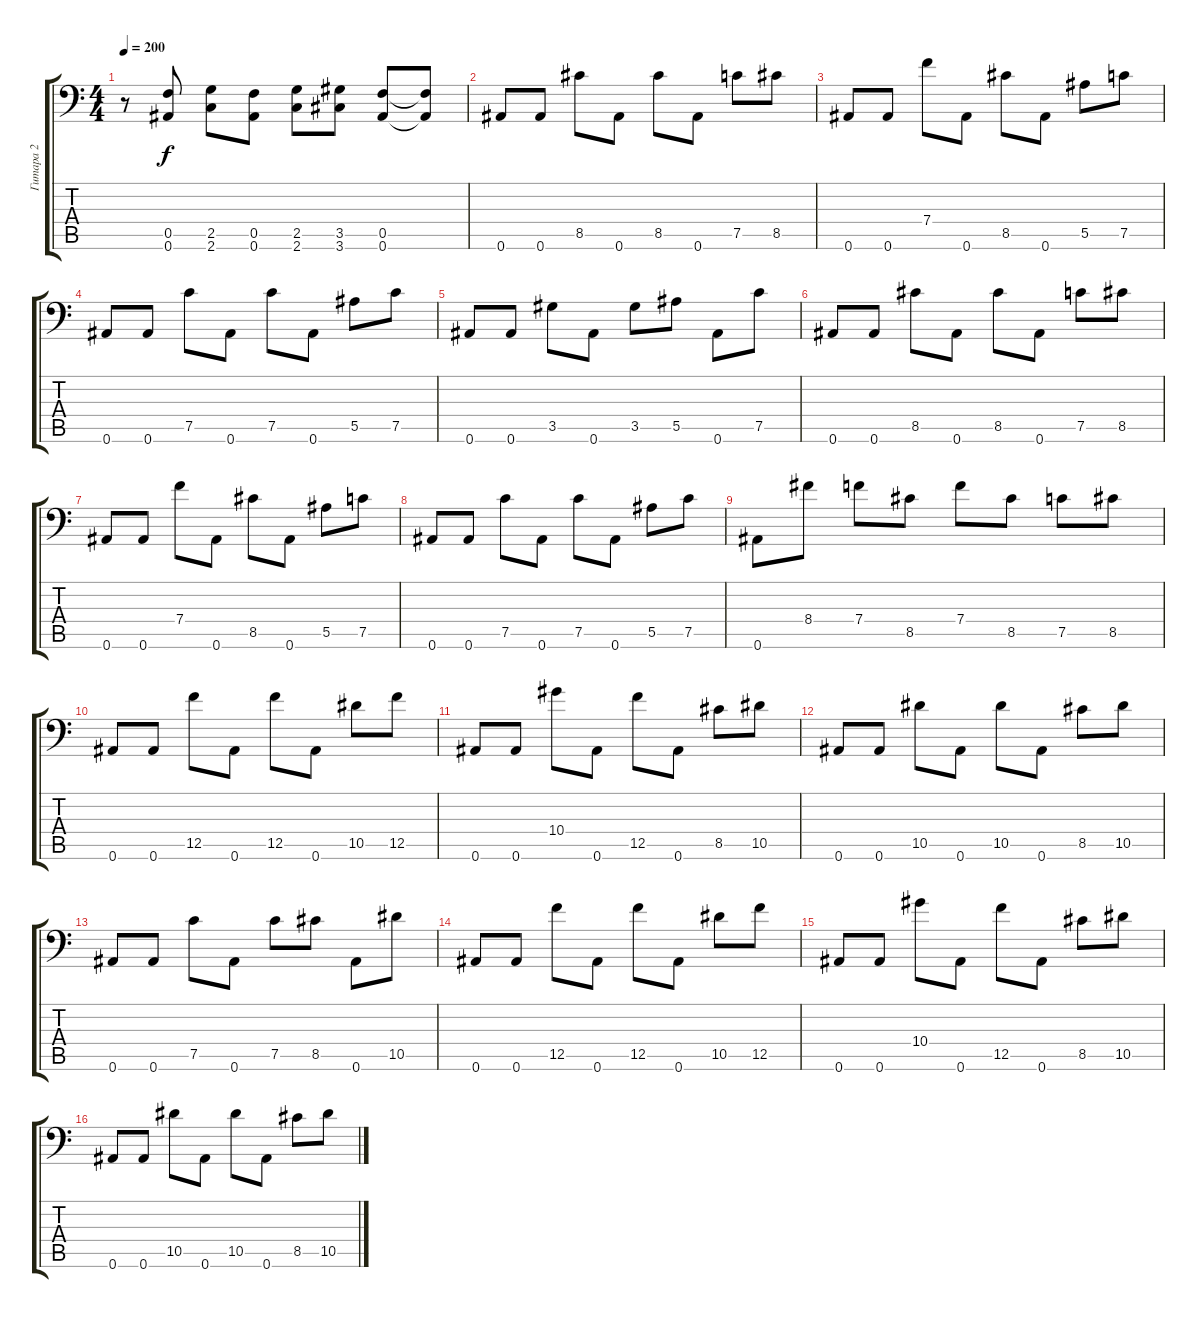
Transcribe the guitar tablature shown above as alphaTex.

\track ("Гитара 2" "Гитара 2") {instrument distortionguitar}
\staff {score tabs}
\tuning (C4 G3 Eb3 Bb2 F2 Bb1) {hide}
\ts (4 4)
\tempo 200
\clef f4
\ks c
r.8{dy f} (0.5 0.6).8 (2.5 2.6).8 (0.5 0.6).8 (2.5 2.6).8 (3.5 3.6).8 (0.5 0.6).8 (0.5{t} 0.6{t}).8 |
0.6.8 0.6.8 8.5.8 0.6.8 8.5.8 0.6.8 7.5.8 8.5.8 |
0.6.8 0.6.8 7.4.8 0.6.8 8.5.8 0.6.8 5.5.8 7.5.8 |
0.6.8 0.6.8 7.5.8 0.6.8 7.5.8 0.6.8 5.5.8 7.5.8 |
0.6.8 0.6.8 3.5.8 0.6.8 3.5.8 5.5.8 0.6.8 7.5.8 |
0.6.8 0.6.8 8.5.8 0.6.8 8.5.8 0.6.8 7.5.8 8.5.8 |
0.6.8 0.6.8 7.4.8 0.6.8 8.5.8 0.6.8 5.5.8 7.5.8 |
0.6.8 0.6.8 7.5.8 0.6.8 7.5.8 0.6.8 5.5.8 7.5.8 |
0.6.8 8.4.8 7.4.8 8.5.8 7.4.8 8.5.8 7.5.8 8.5.8 |
0.6.8 0.6.8 12.5.8 0.6.8 12.5.8 0.6.8 10.5.8 12.5.8 |
0.6.8 0.6.8 10.4.8 0.6.8 12.5.8 0.6.8 8.5.8 10.5.8 |
0.6.8 0.6.8 10.5.8 0.6.8 10.5.8 0.6.8 8.5.8 10.5.8 |
0.6.8 0.6.8 7.5.8 0.6.8 7.5.8 8.5.8 0.6.8 10.5.8 |
0.6.8 0.6.8 12.5.8 0.6.8 12.5.8 0.6.8 10.5.8 12.5.8 |
0.6.8 0.6.8 10.4.8 0.6.8 12.5.8 0.6.8 8.5.8 10.5.8 |
0.6.8 0.6.8 10.5.8 0.6.8 10.5.8 0.6.8 8.5.8 10.5.8
